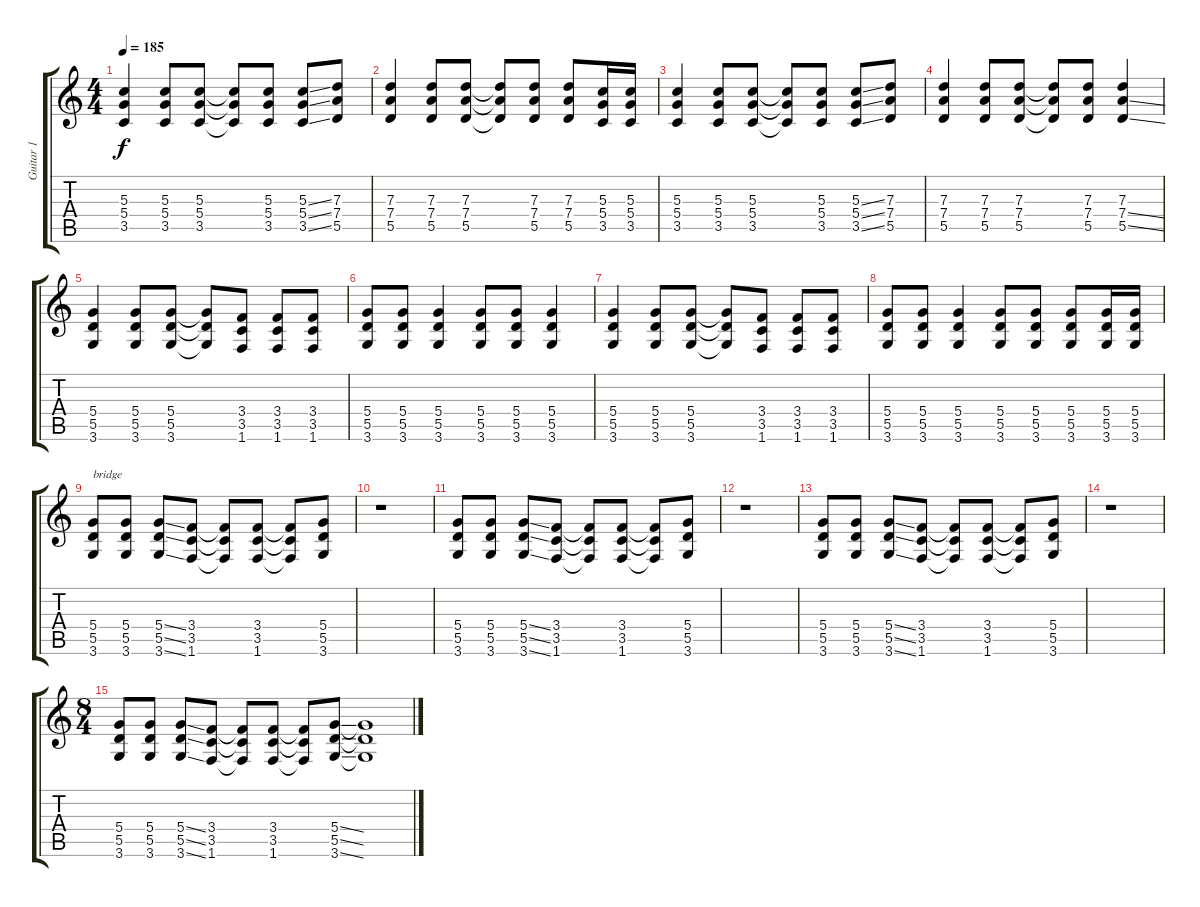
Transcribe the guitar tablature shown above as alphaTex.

\track ("Guitar 1" "Guitar 1") {instrument overdrivenguitar}
\staff {score tabs}
\tuning (E4 B3 G3 D3 A2 E2) {hide}
\ts (4 4)
\tempo 185
\clef g2
\ks c
(5.3 5.4 3.5).4{dy f} (5.3 5.4 3.5).8 (5.3 5.4 3.5).8 (5.3{t} 5.4{t} 3.5{t}).8 (5.3 5.4 3.5).8 (5.3{ss} 5.4{ss} 3.5{ss}).8 (7.3 7.4 5.5).8 |
(7.3 7.4 5.5).4 (7.3 7.4 5.5).8 (7.3 7.4 5.5).8 (7.3{t} 7.4{t} 5.5{t}).8 (7.3 7.4 5.5).8 (7.3 7.4 5.5).8 (5.3 5.4 3.5).16 (5.3 5.4 3.5).16 |
(5.3 5.4 3.5).4 (5.3 5.4 3.5).8 (5.3 5.4 3.5).8 (5.3{t} 5.4{t} 3.5{t}).8 (5.3 5.4 3.5).8 (5.3{ss} 5.4{ss} 3.5{ss}).8 (7.3 7.4 5.5).8 |
(7.3 7.4 5.5).4 (7.3 7.4 5.5).8 (7.3 7.4 5.5).8 (7.3{t} 7.4{t} 5.5{t}).8 (7.3 7.4 5.5).8 (7.3 7.4{ss} 5.5{ss}).4 |
(5.4 5.5 3.6).4 (5.4 5.5 3.6).8 (5.4 5.5 3.6).8 (5.4{t} 5.5{t} 3.6{t}).8 (3.4 3.5 1.6).8 (3.4 3.5 1.6).8 (3.4 3.5 1.6).8 |
(5.4 5.5 3.6).8 (5.4 5.5 3.6).8 (5.4 5.5 3.6).4 (5.4 5.5 3.6).8 (5.4 5.5 3.6).8 (5.4 5.5 3.6).4 |
(5.4 5.5 3.6).4 (5.4 5.5 3.6).8 (5.4 5.5 3.6).8 (5.4{t} 5.5{t} 3.6{t}).8 (3.4 3.5 1.6).8 (3.4 3.5 1.6).8 (3.4 3.5 1.6).8 |
(5.4 5.5 3.6).8 (5.4 5.5 3.6).8 (5.4 5.5 3.6).4 (5.4 5.5 3.6).8 (5.4 5.5 3.6).8 (5.4 5.5 3.6).8 (5.4 5.5 3.6).16 (5.4 5.5 3.6).16 |
(5.4 5.5 3.6).8{txt "bridge"} (5.4 5.5 3.6).8 (5.4{ss} 5.5{ss} 3.6{ss}).8 (3.4 3.5 1.6).8 (3.4{t} 3.5{t} 1.6{t}).8 (3.4 3.5 1.6).8 (3.4{t} 3.5{t} 1.6{t}).8 (5.4 5.5 3.6).8 |
r.1 |
(5.4 5.5 3.6).8 (5.4 5.5 3.6).8 (5.4{ss} 5.5{ss} 3.6{ss}).8 (3.4 3.5 1.6).8 (3.4{t} 3.5{t} 1.6{t}).8 (3.4 3.5 1.6).8 (3.4{t} 3.5{t} 1.6{t}).8 (5.4 5.5 3.6).8 |
r.1 |
(5.4 5.5 3.6).8 (5.4 5.5 3.6).8 (5.4{ss} 5.5{ss} 3.6{ss}).8 (3.4 3.5 1.6).8 (3.4{t} 3.5{t} 1.6{t}).8 (3.4 3.5 1.6).8 (3.4{t} 3.5{t} 1.6{t}).8 (5.4 5.5 3.6).8 |
r.1 |
\ts (8 4)
(5.4 5.5 3.6).8 (5.4 5.5 3.6).8 (5.4{ss} 5.5{ss} 3.6{ss}).8 (3.4 3.5 1.6).8 (3.4{t} 3.5{t} 1.6{t}).8 (3.4 3.5 1.6).8 (3.4{t} 3.5{t} 1.6{t}).8 (5.4{ss} 5.5{ss} 3.6{ss}).8{volume 0} (5.4{t} 5.5{t} 3.6{t}).1
